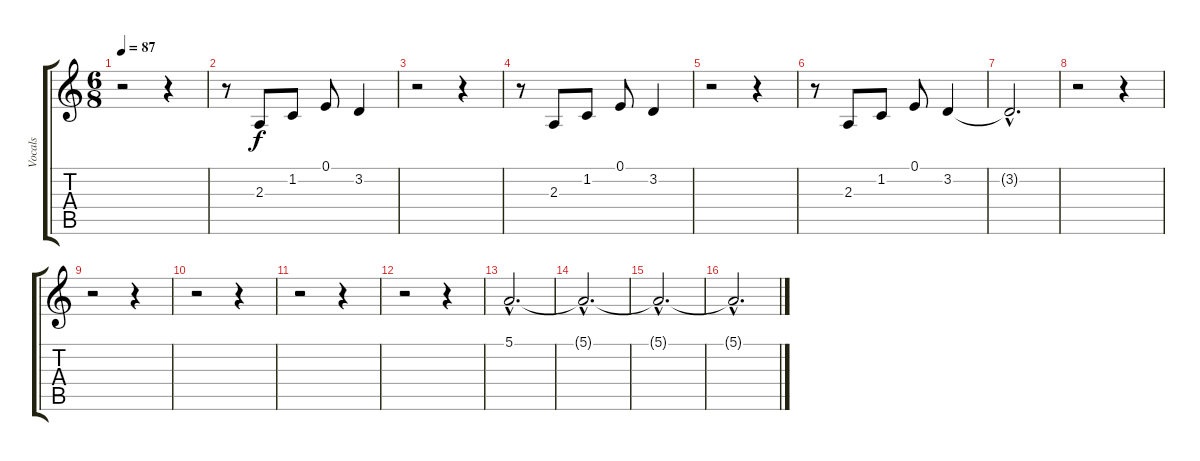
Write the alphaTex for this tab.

\track ("Vocals" "Vocals") {instrument drawbarorgan}
\staff {score tabs}
\tuning (E4 B3 G3 D3 A2 E2) {hide}
\ts (6 8)
\tempo 87
\clef g2
\ks c
r.2{dy f} r.4 |
r.8 2.3.8 1.2.8 0.1.8 3.2.4 |
r.2 r.4 |
r.8 2.3.8 1.2.8 0.1.8 3.2.4 |
r.2 r.4 |
r.8 2.3.8 1.2.8 0.1.8 3.2.4 |
3.2{hac t}.2{d} |
r.2 r.4 |
r.2 r.4 |
r.2 r.4 |
r.2 r.4 |
r.2 r.4 |
5.1{hac}.2{d} |
5.1{hac t}.2{d} |
5.1{hac t}.2{d} |
5.1{hac t}.2{d}
